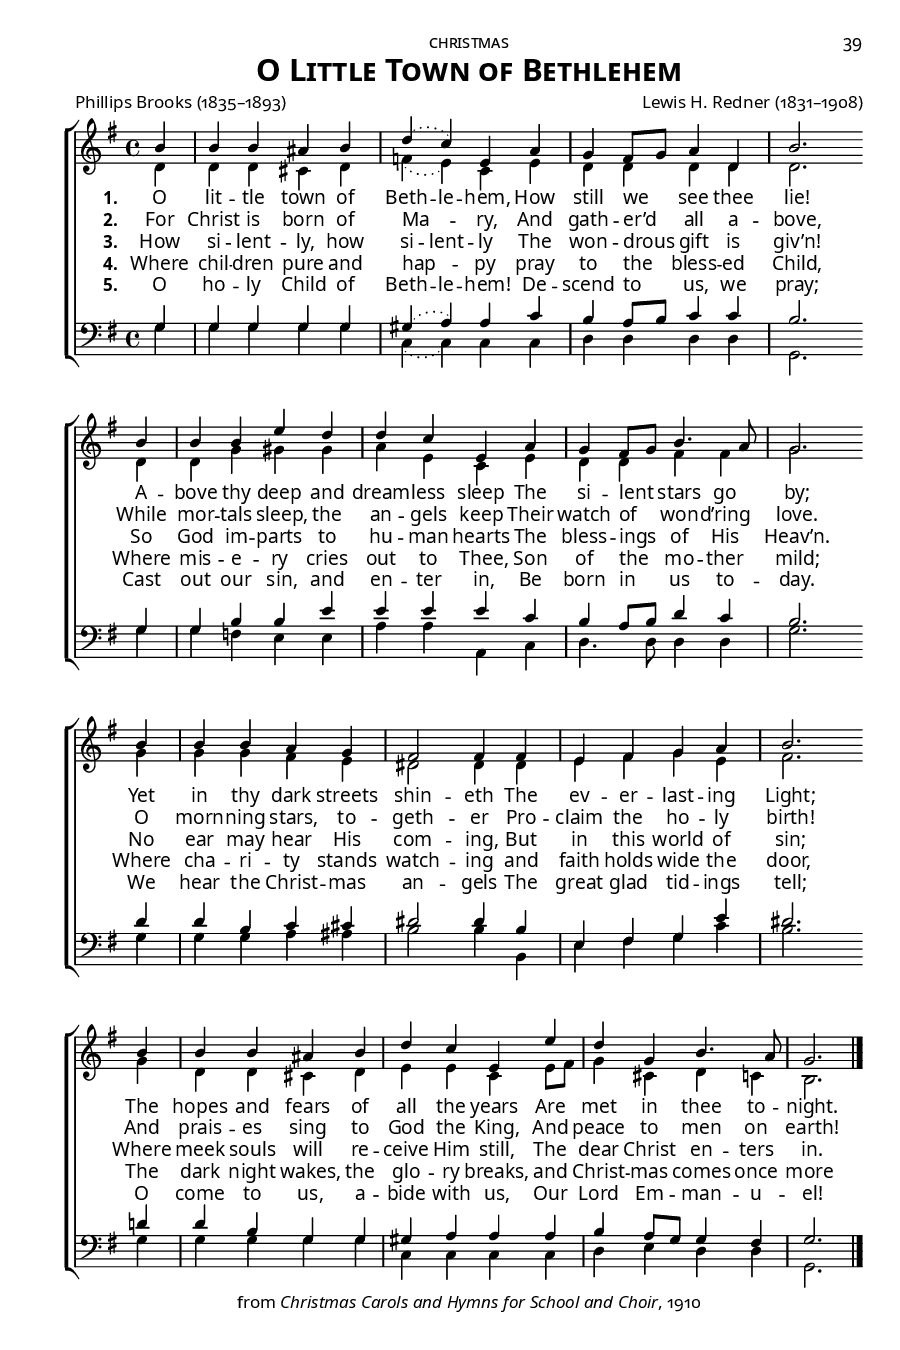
\version "2.14.2"
\include "util.ly"
\header {
  title = \markup{\override #'(font-name . "Garamond Premier Pro Semibold"){ \abs-fontsize #15 \smallCapsOldStyle"O Little Town of Bethlehem"}}
  poet = \markup\oldStyleNum"Phillips Brooks (1835–1893)"
  composer = \markup\oldStyleNum"Lewis H. Redner (1831–1908)"
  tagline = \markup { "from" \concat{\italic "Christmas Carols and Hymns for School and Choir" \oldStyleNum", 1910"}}
}
\paper {
  paper-height = 9\in
  paper-width = 6\in
  indent = 0\in
  %system-system-spacing = #'((basic-distance . 10) (padding . 0))
  %system-system-spacing =
  %  #'((basic-distance . 0)
  %     (minimum-distance . 0)
  %     (padding . -0.35)
  %     (stretchability . 100))
  ragged-last-bottom = ##f
  ragged-bottom = ##f
  two-sided = ##t
  inner-margin = 0.5\in
  outer-margin = 0.25\in
  top-margin = 0.25\in
  bottom-margin = 0.25\in
  first-page-number = #039
  print-first-page-number = ##t
  headerLine = \markup{\override #'(font-name . "Garamond Premier Pro") \smallCapsOldStyle"christmas"}
  oddHeaderMarkup = \markup\fill-line{
     \override #'(font-name . "Garamond Premier Pro")\abs-fontsize #8.5
     \combine 
        \fill-line{"" \if \should-print-page-number
        \oldStylePageNum""
        }
        \fill-line{\headerLine}
  }
  evenHeaderMarkup = \markup {
     \override #'(font-name . "Garamond Premier Pro")\abs-fontsize #8.5
     \combine
        \if \should-print-page-number
        \oldStylePageNum""
        \fill-line{\headerLine}
  }
}
#(set-global-staff-size 15) \paper{ #(define fonts (make-pango-font-tree "GoudyOlSt BT" "Garamond Premier Pro" "Garamond Premier Pro" (/ 15 20))) }
global = {
  \key g \major
  \time 4/4
  \autoBeamOff
  \override DynamicLineSpanner #'staff-padding = #0.0
  \override DynamicLineSpanner #'Y-extent = #'(-1 . 1)
}

sopMusic = \relative c'' {
  \partial 4 b4 |
  b b ais b |
  \slurDotted d( c) e, a |
  \slurSolid g fis8[ g] a4 d, |
  b'2. \bar""\break b4 |
  
  b b e d |
  d c e, a |
  g fis8[ g] b4. a8 |
  g2. \bar""\break b4 |
  
  b b a g |
  fis2 fis4 fis |
  e fis g a |
  b2. \bar""\break b4 |
  
  b b ais b |
  d c e, e' |
  d g, b4. a8 |
  \partial 4*3 g2. \bar "|."
}
sopWords = \lyricmode {
  
}

altoMusic = \relative c' {
  d4 |
  d d cis d |
  \slurDotted f( e) c e |
  d d d d |
  d2. d4 |
  
  d g gis gis |
  a e c e |
  d d fis fis |
  g2. g4 |
  
  g g fis e |
  dis2 dis4 dis |
  e fis g e |
  fis2. g4 |
  
  d d cis d |
  \slurSolid e e c e8[ fis] |
  g4 cis, d4 c |
  b2. \bar "|."
}
altoWords = \lyricmode {
  \dropLyricsIX
  \set stanza = #"1. "
  \set ignoreMelismata = ##t
  O lit -- tle town of Beth -- le -- hem,
  How still we _ see thee lie!
  A -- bove thy deep and dream -- less sleep
  The si -- lent _ \set associatedVoice = "altos" stars go by; \unset associatedVoice
  Yet in thy dark streets shin -- eth
  The ev -- er -- last -- ing Light;
  The hopes and fears of all the years
  Are met in \set associatedVoice = "altos" thee to -- night.
}
altoWordsII = \lyricmode {
  \dropLyricsIX
  \set stanza = #"2. "
  \set ignoreMelismata = ##t
  For Christ is born of Ma -- _ ry,
  And gath -- er’d _ all a -- bove,
  While mor -- tals sleep, the an -- gels keep
  Their watch of _ \set associatedVoice = "altos" won -- d’ring love. \unset associatedVoice
  O morn -- ning stars, to -- geth -- er
  Pro -- claim the ho -- ly birth!
  And prais -- es sing to God the King,
  And peace to \set associatedVoice = "altos" men on earth!
}
altoWordsIII = \lyricmode {
  \dropLyricsIX
  \set stanza = #"3. "
  \set ignoreMelismata = ##t
  How si -- lent -- ly, how si -- lent -- ly
  The won -- drous _ gift is giv’n!
  So God im -- parts to hu -- man hearts
  The bless -- ings _ \set associatedVoice = "altos" of His Heav’n. \unset associatedVoice
  No ear may hear His com -- ing,
  But in this world of sin;
  Where meek souls will re -- ceive Him still,
  The dear Christ \set associatedVoice = "altos" en -- ters in.
}
altoWordsIV = \lyricmode {
  \dropLyricsIX
  \set stanza = #"4. "
  \set ignoreMelismata = ##t
  Where chil -- dren pure and hap -- _ py
    pray to the _ bless -- ed Child,
  Where mis -- e -- ry cries out to Thee,
    Son of the _ \set associatedVoice = "altos" mo -- ther mild; \unset associatedVoice
  Where cha -- ri -- ty stands watch -- ing
    and faith holds wide the door,
  The dark night wakes, the glo -- ry breaks,
    and Christ -- \set associatedVoice = "altos" mas comes once more
}
altoWordsV = \lyricmode {
  \dropLyricsIX
\set ignoreMelismata = ##t
  \set stanza = #"5. "
  O ho -- ly Child of Beth -- le -- hem!
  De -- scend to _ us, we pray;
  Cast out our sin, and en -- ter in,
  Be born in _ \set associatedVoice = "altos" us to -- day. \unset associatedVoice
  We hear the Christ -- mas an -- gels
  The great glad tid -- ings tell;
  O come to us, a -- bide with us,
  Our Lord \set associatedVoice = "altos" Em -- man -- u -- el!
}

tenorMusic = \relative c' {
  g4 |
  g g g g |
  \slurDotted gis( a) a c |
  \slurSolid b a8[ b] c4 c |
  b2. g4 |
  
  g b b e |
  e e e c |
  b a8[ b] d4 c |
  b2. d4 |
  
  d b c cis |
  dis2 dis4 b |
  e, fis g e' |
  dis2. d4 |
  
  d b g g |
  gis a a a |
  b a8[ g] g4 fis |
  g2. \bar "|."
}
tenorWords = \lyricmode {

}

bassMusic = \relative c' {
  g4 |
  g g g g |
  \slurDotted c,( c) c c |
  d d d d |
  g,2. g'4 |
  
  g f e e |
  a a a, c |
  d4. d8 d4 d |
  g2. g4 |
  
  g g a ais | 
  b2 b4 b, |
  e fis g c |
  b2. g4 |
  
  g g g g |
  c, c c c |
  d e d4 d |
  g,2. \bar "|."
}
bassWords = \lyricmode {

}

\score {
  <<
   \new ChoirStaff <<
%    \new Lyrics = sopranos \with { \override VerticalAxisGroup #'nonstaff-relatedstaff-spacing = #'((basic-distance . 1)) }
    \new Staff = women <<
      \new Voice = "sopranos" { \voiceOne << \global \sopMusic >> }
      \new Voice = "altos" { \voiceTwo << \global \altoMusic >> }
    >>
    \new Lyrics \with { alignAboveContext = #"women" } \lyricsto "sopranos" \sopWords
    \new Lyrics = "altosV"  \with { alignBelowContext = #"women" } \lyricsto "sopranos" \altoWordsV
    \new Lyrics = "altosIV"  \with { alignBelowContext = #"women" } \lyricsto "sopranos" \altoWordsIV
    \new Lyrics = "altosIII"  \with { alignBelowContext = #"women" } \lyricsto "sopranos" \altoWordsIII
    \new Lyrics = "altosII"  \with { alignBelowContext = #"women" } \lyricsto "sopranos" \altoWordsII
    \new Lyrics = "altos"  \with { alignBelowContext = #"women" \override VerticalAxisGroup #'nonstaff-relatedstaff-spacing = #'((padding . -0.5)) } \lyricsto "sopranos" \altoWords
   \new Staff = men <<
      \clef bass
      \new Voice = "tenors" { \voiceOne << \global \tenorMusic >> }
      \new Voice = "basses" { \voiceTwo << \global \bassMusic >> }
    >>
    \new Lyrics \with { alignAboveContext = #"men" \override VerticalAxisGroup #'nonstaff-relatedstaff-spacing = #'((basic-distance . 1)) } \lyricsto "tenors" \tenorWords
    \new Lyrics \with { alignBelowContext = #"men" \override VerticalAxisGroup #'nonstaff-relatedstaff-spacing = #'((basic-distance . 1)) } \lyricsto "basses" \bassWords
  >>
%    \new PianoStaff << \new Staff { \new Voice { \pianoRH } } \new Staff { \clef "bass" \pianoLH } >>
  >>
  \layout {
    \context {
      \Score
      %\override SpacingSpanner #'base-shortest-duration = #(ly:make-moment 1 8)
      %\override SpacingSpanner #'common-shortest-duration = #(ly:make-moment 1 4)
    }
    \context {
      % Remove all empty staves
      % \Staff \RemoveEmptyStaves \override VerticalAxisGroup #'remove-first = ##t
    }
    \context {
      \Lyrics
      \override LyricText #'X-offset = #center-on-word
    }
  }
  \midi {
    \tempo 4 = 95
    \set Staff.midiInstrument = "piccolo"
  
    \context {
      \Voice
      \remove "Dynamic_performer"
    }
  }
}
